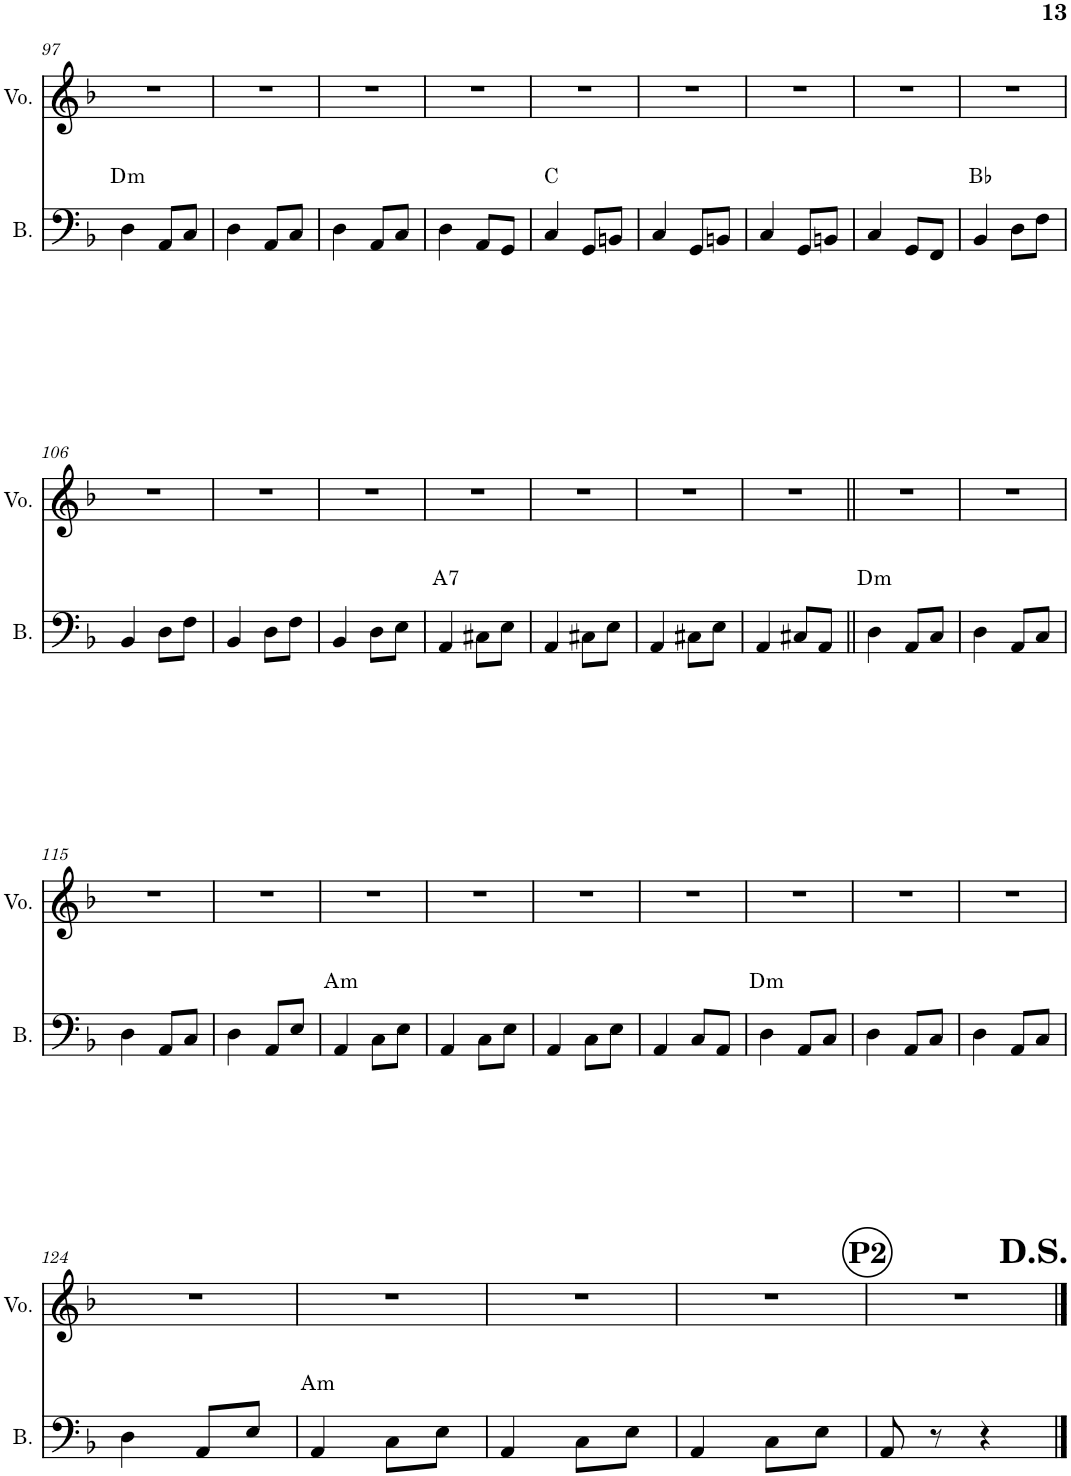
**kern	**harte	**kern
*part2	*part2	*part1
*staff2	*	*staff1
*I"Electric Bass	*	*I"Voice
*I'B.	*	*I'Vo.
!!LO:PB:g=z
*clefF4	*	*clefG2
*Trd7c12	*	*
*k[b-]	*	*k[b-]
*M2/4	*	*M2/4
=97	=97	=97
!	!LO:H:kt=m	!
4D\	D:min	2r
8AA/L	.	.
8C/J	.	.
=98	=98	=98
4D\	.	2r
8AA/L	.	.
8C/J	.	.
=99	=99	=99
4D\	.	2r
8AA/L	.	.
8C/J	.	.
=100	=100	=100
4D\	.	2r
8AA/L	.	.
8GG/J	.	.
=101	=101	=101
4C/	C:maj	2r
8GG/L	.	.
8BBn/J	.	.
=102	=102	=102
4C/	.	2r
8GG/L	.	.
8BBn/J	.	.
=103	=103	=103
4C/	.	2r
8GG/L	.	.
8BBn/J	.	.
=104	=104	=104
4C/	.	2r
8GG/L	.	.
8FF/J	.	.
=105	=105	=105
4BB-/	Bb:maj	2r
8D\L	.	.
8F\J	.	.
!!LO:LB:g=z
=106	=106	=106
4BB-/	.	2r
8D\L	.	.
8F\J	.	.
=107	=107	=107
4BB-/	.	2r
8D\L	.	.
8F\J	.	.
=108	=108	=108
4BB-/	.	2r
8D\L	.	.
8E\J	.	.
=109	=109	=109
!	!LO:H:kt=7	!
4AA/	A:7	2r
8C#X\L	.	.
8E\J	.	.
=110	=110	=110
4AA/	.	2r
8C#X\L	.	.
8E\J	.	.
=111	=111	=111
4AA/	.	2r
8C#X\L	.	.
8E\J	.	.
=112	=112	=112
4AA/	.	2r
8C#X/L	.	.
8AA/J	.	.
=113||	=113||	=113||
!	!LO:H:kt=m	!
4D\	D:min	2r
8AA/L	.	.
8C/J	.	.
=114	=114	=114
4D\	.	2r
8AA/L	.	.
8C/J	.	.
!!LO:LB:g=z
=115	=115	=115
4D\	.	2r
8AA/L	.	.
8C/J	.	.
=116	=116	=116
4D\	.	2r
8AA/L	.	.
8E/J	.	.
=117	=117	=117
!	!LO:H:kt=m	!
4AA/	A:min	2r
8C\L	.	.
8E\J	.	.
=118	=118	=118
4AA/	.	2r
8C\L	.	.
8E\J	.	.
=119	=119	=119
4AA/	.	2r
8C\L	.	.
8E\J	.	.
=120	=120	=120
4AA/	.	2r
8C/L	.	.
8AA/J	.	.
=121	=121	=121
!	!LO:H:kt=m	!
4D\	D:min	2r
8AA/L	.	.
8C/J	.	.
=122	=122	=122
4D\	.	2r
8AA/L	.	.
8C/J	.	.
=123	=123	=123
4D\	.	2r
8AA/L	.	.
8C/J	.	.
!!LO:LB:g=z
=124	=124	=124
4D\	.	2r
8AA/L	.	.
8E/J	.	.
=125	=125	=125
!	!LO:H:kt=m	!
4AA/	A:min	2r
8C\L	.	.
8E\J	.	.
=126	=126	=126
4AA/	.	2r
8C\L	.	.
8E\J	.	.
=127	=127	=127
4AA/	.	2r
8C\L	.	.
8E\J	.	.
!!LO:REH:place=s1:a:B:cj:enc=circle:fs=14:t=P2
=128	=128	=128
8AA/	.	2r
8r	.	.
4r	.	.
==	==	==
*-	*-	*-
